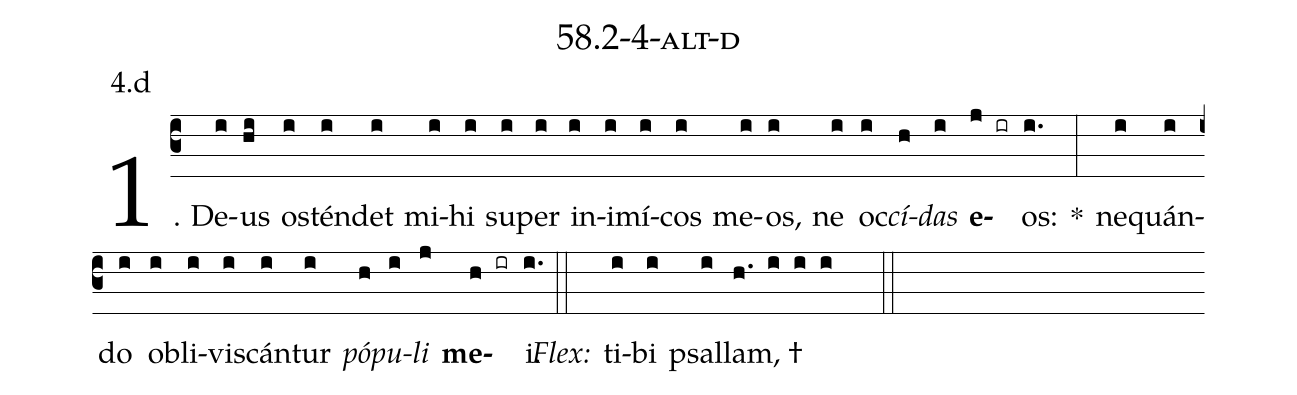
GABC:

name: 58.2-4-alt-d;
annotation: 4.d;
%%
(c3)1. De(i)us(hi) os(i)tén(i)det(i) mi(i)hi(i) su(i)per(i) in(i)i(i)mí(i)cos(i) me(i)os,(i) ne(i) oc(i)<i>cí</i>(h)<i>das</i>(i) <b>e</b>(j ir)os:(i.) *(:) ne(i)quán(i)do(i) ob(i)li(i)vis(i)cán(i)tur(i) <i>pó</i>(h)<i>pu</i>(i)<i>li</i>(j) <b>me</b>(h ir)i.(i.) (::)
<i>Flex:</i>()  ti(i)bi(i) psal(i)lam, †(h. i i i  ::)
